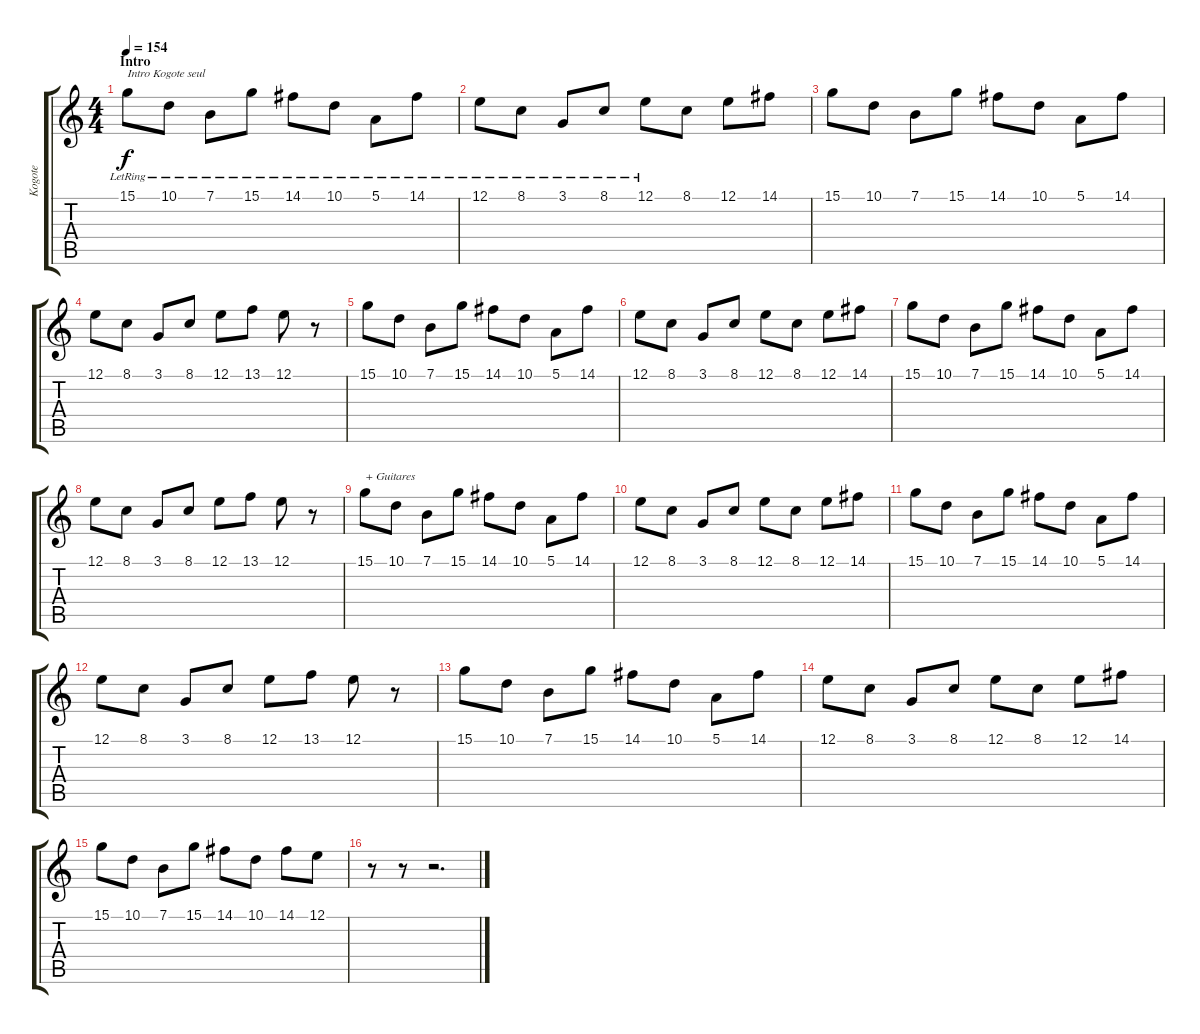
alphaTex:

\track ("Kogote" "Kogote") {instrument musicbox}
\staff {score tabs}
\tuning (E4 B3 G3 D3 A2 E2) {hide}
\ts (4 4)
\section ("" "Intro")
\tempo 154
\clef g2
\ks c
15.1{lr}.8{txt "Intro Kogote seul" dy f instrument musicbox} 10.1{lr}.8 7.1{lr}.8 15.1{lr}.8 14.1{lr}.8 10.1{lr}.8 5.1{lr}.8 14.1{lr}.8 |
12.1{lr}.8 8.1{lr}.8 3.1{lr}.8 8.1{lr}.8 12.1{lr}.8 8.1.8 12.1.8 14.1.8 |
15.1.8 10.1.8 7.1.8 15.1.8 14.1.8 10.1.8 5.1.8 14.1.8 |
12.1.8 8.1.8 3.1.8 8.1.8 12.1.8 13.1.8 12.1.8 r.8 |
15.1.8 10.1.8 7.1.8 15.1.8 14.1.8 10.1.8 5.1.8 14.1.8 |
12.1.8 8.1.8 3.1.8 8.1.8 12.1.8 8.1.8 12.1.8 14.1.8 |
15.1.8 10.1.8 7.1.8 15.1.8 14.1.8 10.1.8 5.1.8 14.1.8 |
12.1.8 8.1.8 3.1.8 8.1.8 12.1.8 13.1.8 12.1.8 r.8 |
15.1.8{txt "+ Guitares"} 10.1.8 7.1.8 15.1.8 14.1.8 10.1.8 5.1.8 14.1.8 |
12.1.8 8.1.8 3.1.8 8.1.8 12.1.8 8.1.8 12.1.8 14.1.8 |
15.1.8 10.1.8 7.1.8 15.1.8 14.1.8 10.1.8 5.1.8 14.1.8 |
12.1.8 8.1.8 3.1.8 8.1.8 12.1.8 13.1.8 12.1.8 r.8 |
15.1.8 10.1.8 7.1.8 15.1.8 14.1.8 10.1.8 5.1.8 14.1.8 |
12.1.8 8.1.8 3.1.8 8.1.8 12.1.8 8.1.8 12.1.8 14.1.8 |
15.1.8 10.1.8 7.1.8 15.1.8 14.1.8 10.1.8 14.1.8 12.1.8 |
r.8 r.8 r.2{d}
